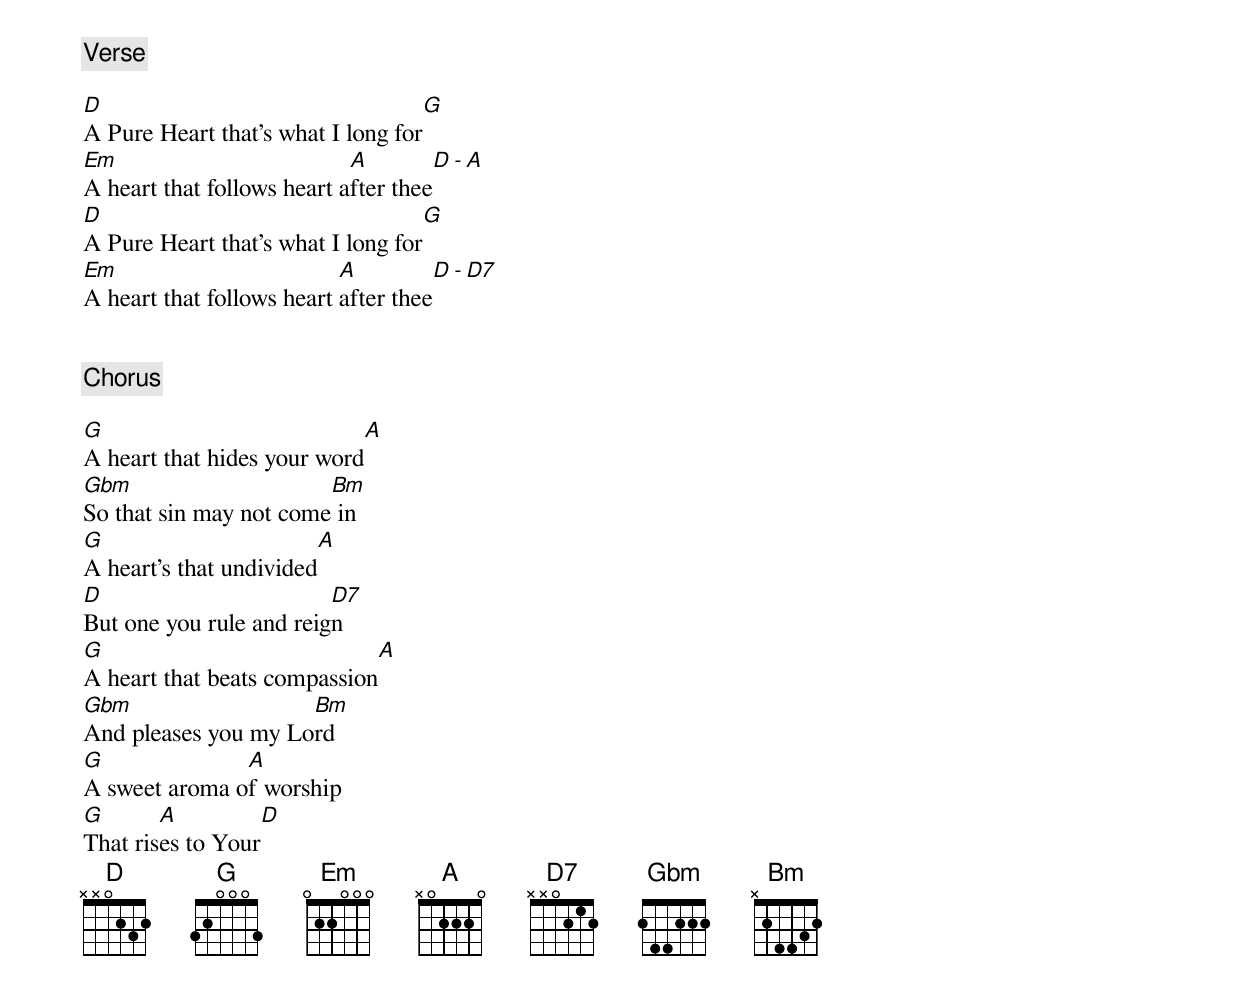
[Verse]

D                                      G
A Pure Heart that’s what I long for
Em                          A                D - A
A heart that follows heart after thee
D                                      G
A Pure Heart that’s what I long for
Em                         A                 D - D7
A heart that follows heart after thee


[Chorus]

G                                 A
A heart that hides your word
Gbm                     Bm
So that sin may not come in
G                        A
A heart’s that undivided
D                        D7
But one you rule and reign
G                                A
A heart that beats compassion
Gbm                  Bm
And pleases you my Lord
G              A
A sweet aroma of worship
G       A           D
That rises to Your
